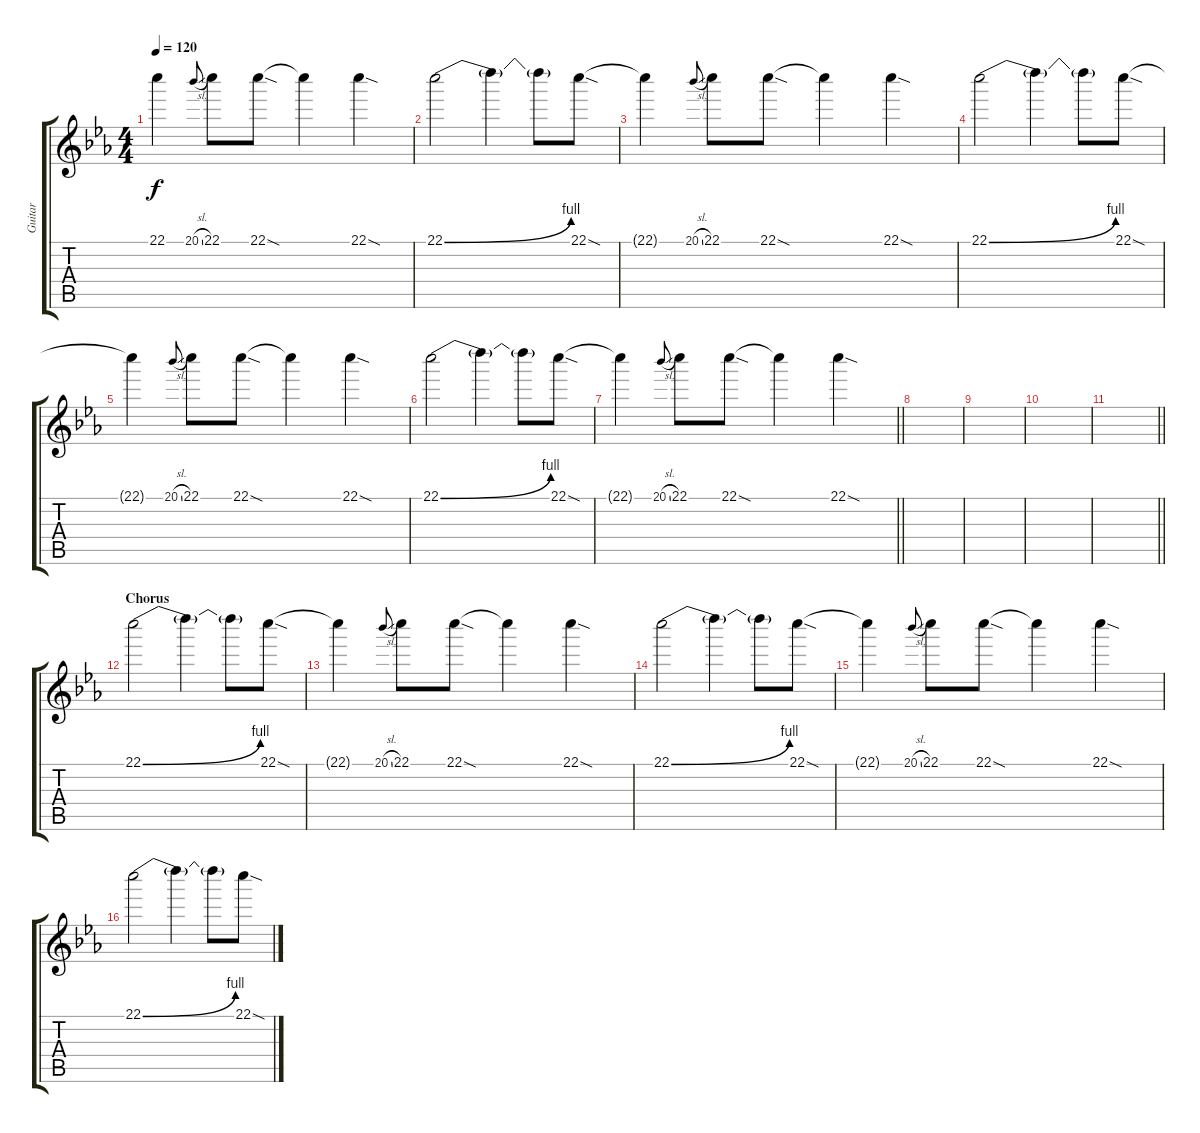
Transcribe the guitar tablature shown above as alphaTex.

\track ("Guitar" "Guitar") {instrument overdrivenguitar}
\staff {score tabs}
\tuning (D4 A3 F3 C3 G2 C2) {hide}
\ts (4 4)
\tempo 120
\clef g2
\ks eb
22.1{t}.4{dy f} 20.1{sl}.8{gr onbeat} 22.1.8 22.1{sod}.8 22.1{t}.4 22.1{sod}.4 |
22.1{be (bend 0 0 60 4)}.2 22.1{t}.4 22.1{t}.8 22.1{sod}.8 |
22.1{t}.4 20.1{sl}.8{gr onbeat} 22.1.8 22.1{sod}.8 22.1{t}.4 22.1{sod}.4 |
22.1{be (bend 0 0 60 4)}.2 22.1{t}.4 22.1{t}.8 22.1{sod}.8 |
22.1{t}.4 20.1{sl}.8{gr onbeat} 22.1.8 22.1{sod}.8 22.1{t}.4 22.1{sod}.4 |
22.1{be (bend 0 0 60 4)}.2 22.1{t}.4 22.1{t}.8 22.1{sod}.8 |
\barLineRight lightlight
22.1{t}.4 20.1{sl}.8{gr onbeat} 22.1.8 22.1{sod}.8 22.1{t}.4 22.1{sod}.4 |
\section ("" "")
|
|
|
\barLineRight lightlight
|
\section ("" "Chorus")
22.1{be (bend 0 0 60 4)}.2 22.1{t}.4 22.1{t}.8 22.1{sod}.8 |
22.1{t}.4 20.1{sl}.8{gr onbeat} 22.1.8 22.1{sod}.8 22.1{t}.4 22.1{sod}.4 |
22.1{be (bend 0 0 60 4)}.2 22.1{t}.4 22.1{t}.8 22.1{sod}.8 |
22.1{t}.4 20.1{sl}.8{gr onbeat} 22.1.8 22.1{sod}.8 22.1{t}.4 22.1{sod}.4 |
22.1{be (bend 0 0 60 4)}.2 22.1{t}.4 22.1{t}.8 22.1{sod}.8
